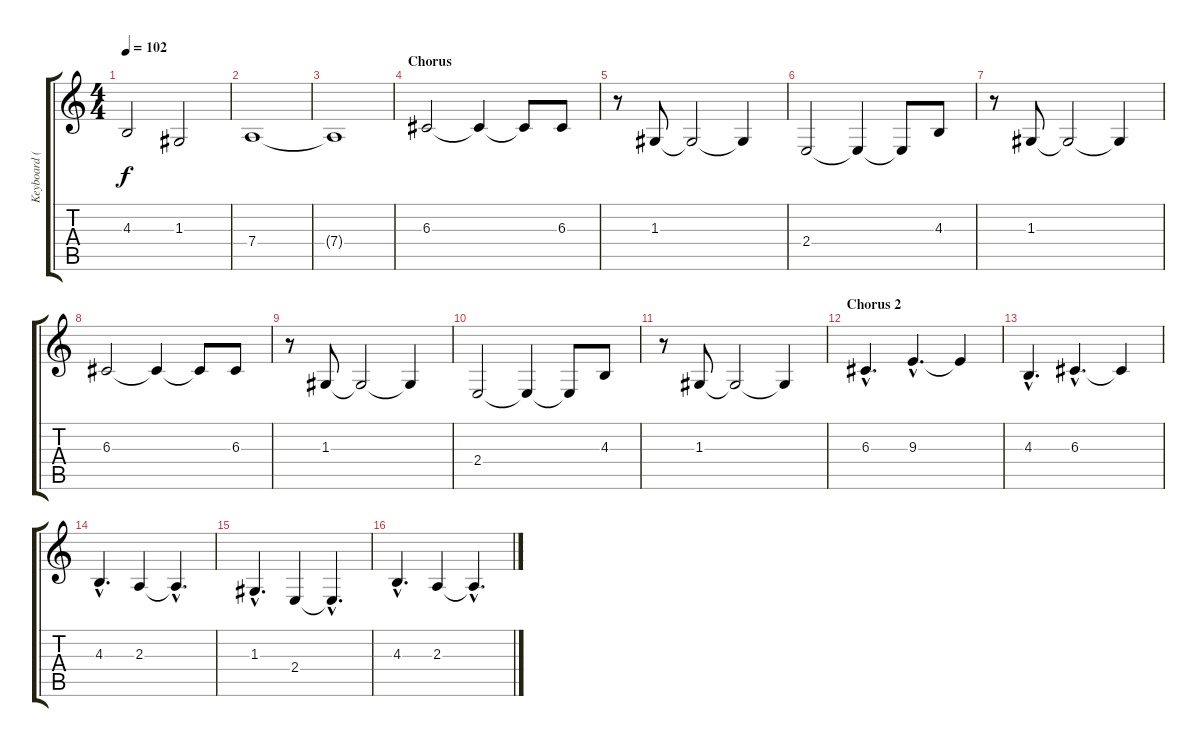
\track ("Keyboard (Don´t know)" "Keyboard (") {instrument rockorgan}
\staff {score tabs}
\tuning (E4 B3 G3 D3 A2 E2) {hide}
\ts (4 4)
\tempo 102
\clef g2
\ks c
4.3.2{dy f} 1.3.2 |
7.4.1 |
7.4{t}.1 |
\section ("" "Chorus")
6.3.2 6.3{t}.4 6.3{t}.8 6.3.8 |
r.8 1.3.8 1.3{t}.2 1.3{t}.4 |
2.4.2 2.4{t}.4 2.4{t}.8 4.3.8 |
r.8 1.3.8 1.3{t}.2 1.3{t}.4 |
6.3.2 6.3{t}.4 6.3{t}.8 6.3.8 |
r.8 1.3.8 1.3{t}.2 1.3{t}.4 |
2.4.2 2.4{t}.4 2.4{t}.8 4.3.8 |
r.8 1.3.8 1.3{t}.2 1.3{t}.4 |
\section ("" "Chorus 2")
6.3{hac}.4{d} 9.3{hac}.4{d} 9.3{t}.4 |
4.3{hac}.4{d} 6.3{hac}.4{d} 6.3{t}.4 |
4.3{hac}.4{d} 2.3.4 2.3{hac t}.4{d} |
1.3{hac}.4{d} 2.4.4 2.4{hac t}.4{d} |
4.3{hac}.4{d} 2.3.4 2.3{hac t}.4{d}
